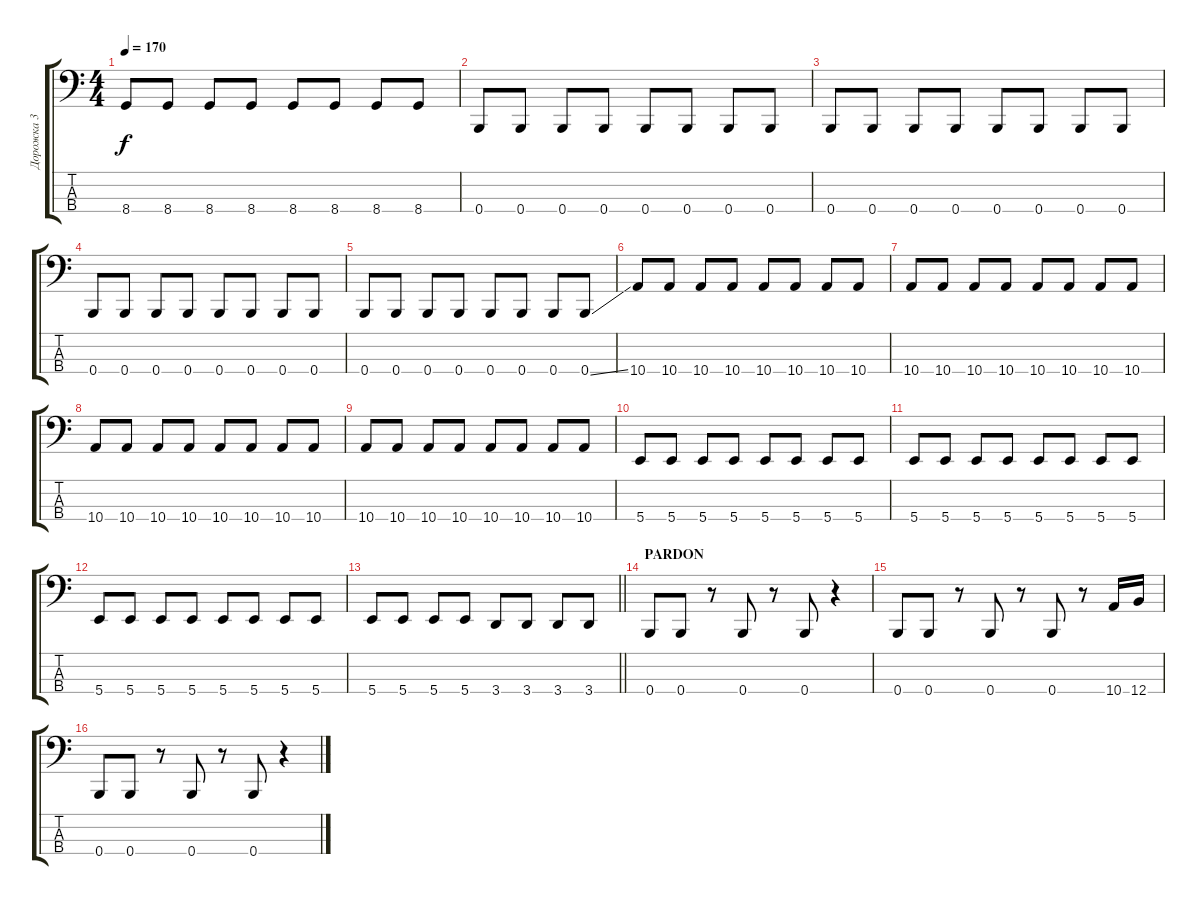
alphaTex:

\track ("Дорожка 3" "Дорожка 3") {instrument electricbasspick}
\staff {score tabs}
\tuning (G2 D2 A1 B0) {hide}
\ts (4 4)
\tempo 170
\clef f4
\ks c
8.4.8{dy f} 8.4.8 8.4.8 8.4.8 8.4.8 8.4.8 8.4.8 8.4.8 |
0.4.8 0.4.8 0.4.8 0.4.8 0.4.8 0.4.8 0.4.8 0.4.8 |
0.4.8 0.4.8 0.4.8 0.4.8 0.4.8 0.4.8 0.4.8 0.4.8 |
0.4.8 0.4.8 0.4.8 0.4.8 0.4.8 0.4.8 0.4.8 0.4.8 |
0.4.8 0.4.8 0.4.8 0.4.8 0.4.8 0.4.8 0.4.8 0.4{ss}.8 |
10.4.8 10.4.8 10.4.8 10.4.8 10.4.8 10.4.8 10.4.8 10.4.8 |
10.4.8 10.4.8 10.4.8 10.4.8 10.4.8 10.4.8 10.4.8 10.4.8 |
10.4.8 10.4.8 10.4.8 10.4.8 10.4.8 10.4.8 10.4.8 10.4.8 |
10.4.8 10.4.8 10.4.8 10.4.8 10.4.8 10.4.8 10.4.8 10.4.8 |
5.4.8 5.4.8 5.4.8 5.4.8 5.4.8 5.4.8 5.4.8 5.4.8 |
5.4.8 5.4.8 5.4.8 5.4.8 5.4.8 5.4.8 5.4.8 5.4.8 |
5.4.8 5.4.8 5.4.8 5.4.8 5.4.8 5.4.8 5.4.8 5.4.8 |
\barLineRight lightlight
5.4.8 5.4.8 5.4.8 5.4.8 3.4.8 3.4.8 3.4.8 3.4.8 |
\section ("" "PARDON")
0.4.8 0.4.8 r.8 0.4.8 r.8 0.4.8 r.4 |
0.4.8 0.4.8 r.8 0.4.8 r.8 0.4.8 r.8 10.4.16 12.4.16 |
0.4.8 0.4.8 r.8 0.4.8 r.8 0.4.8 r.4
